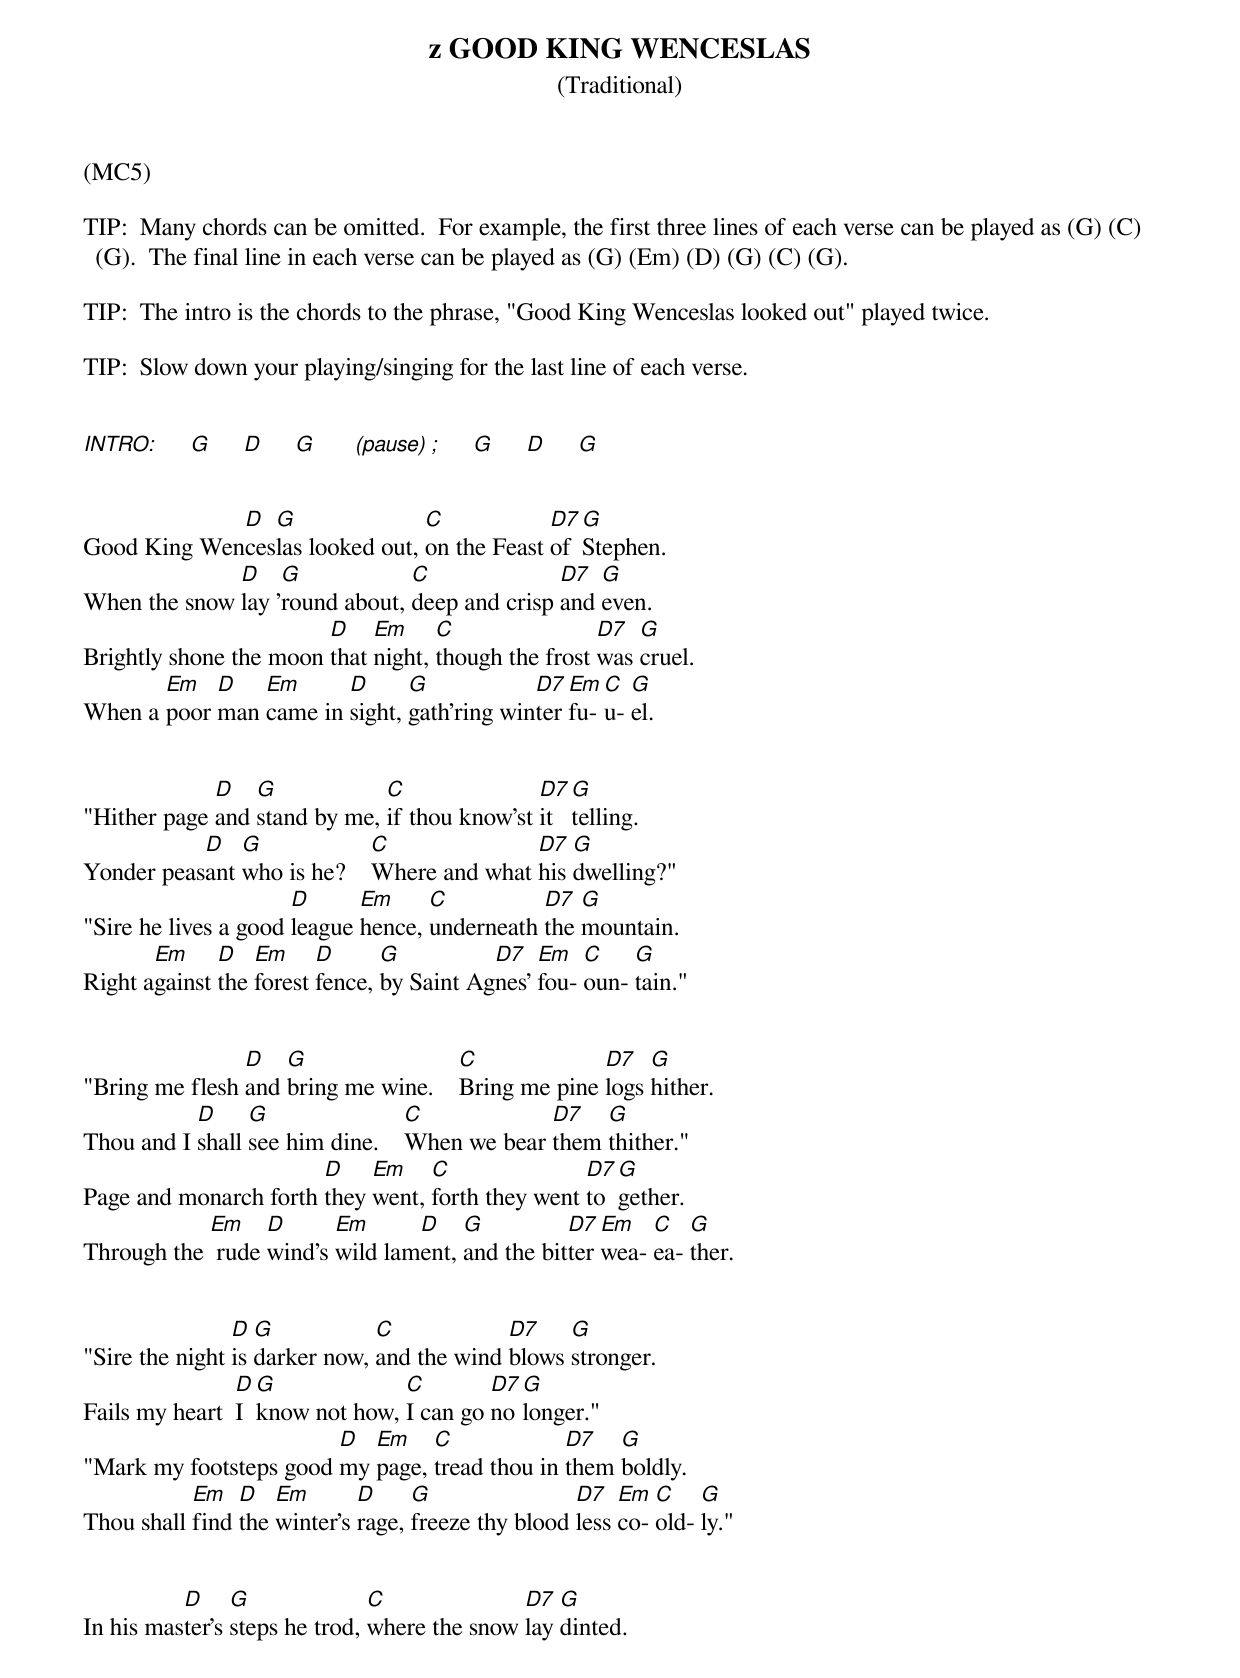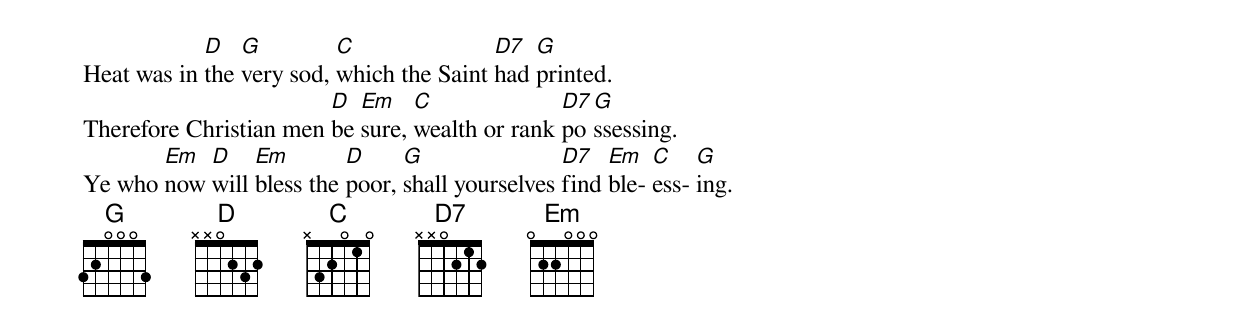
{t: z GOOD KING WENCESLAS }
{st: (Traditional) }


(MC5)

TIP:  Many chords can be omitted.  For example, the first three lines of each verse can be played as (G) (C) (G).  The final line in each verse can be played as (G) (Em) (D) (G) (C) (G).

TIP:  The intro is the chords to the phrase, "Good King Wenceslas looked out" played twice.

TIP:  Slow down your playing/singing for the last line of each verse.


[INTRO:]     [G]     [D]     [G]      [(pause)][;]     [G]     [D]     [G]


Good King Wen[D]ces[G]las looked out, [C]on the Feast [D7]of [G]Stephen.
When the snow [D]lay '[G]round about, [C]deep and crisp [D7]and [G]even.
Brightly shone the moon [D]that [Em]night, [C]though the frost [D7]was [G]cruel.
When a [Em]poor [D]man [Em]came in [D]sight, [G]gath'ring win[D7]ter [Em]fu- [C]u- [G]el.


"Hither page [D]and [G]stand by me, [C]if thou know'st [D7]it [G]telling.
Yonder peas[D]ant [G]who is he?    [C]Where and what [D7]his [G]dwelling?"
"Sire he lives a good [D]league [Em]hence, [C]underneath [D7]the [G]mountain.
Right a[Em]gainst [D]the [Em]forest [D]fence, [G]by Saint Ag[D7]nes' [Em]fou- [C]oun- [G]tain."


"Bring me flesh [D]and [G]bring me wine.    [C]Bring me pine [D7]logs [G]hither.
Thou and I [D]shall [G]see him dine.    [C]When we bear [D7]them [G]thither."
Page and monarch forth [D]they [Em]went, [C]forth they went [D7]to[G]gether.
Through the [Em] rude [D]wind's [Em]wild lam[D]ent, [G]and the bit[D7]ter [Em]wea- [C]ea- [G]ther.


"Sire the night [D]is [G]darker now, [C]and the wind [D7]blows [G]stronger.
Fails my heart  [D]I [G]know not how, [C]I can go [D7]no [G]longer."
"Mark my footsteps good [D]my [Em]page, [C]tread thou in [D7]them [G]boldly.
Thou shall [Em]find [D]the [Em]winter's [D]rage, [G]freeze thy blood [D7]less [Em]co- [C]old- [G]ly."


In his mas[D]ter's [G]steps he trod, [C]where the snow [D7]lay [G]dinted.
Heat was in [D]the [G]very sod, [C]which the Saint [D7]had [G]printed.
Therefore Christian men [D]be [Em]sure, [C]wealth or rank [D7]po[G]ssessing.
Ye who [Em]now [D]will [Em]bless the [D]poor, [G]shall yourselves [D7]find [Em]ble- [C]ess- [G]ing.
